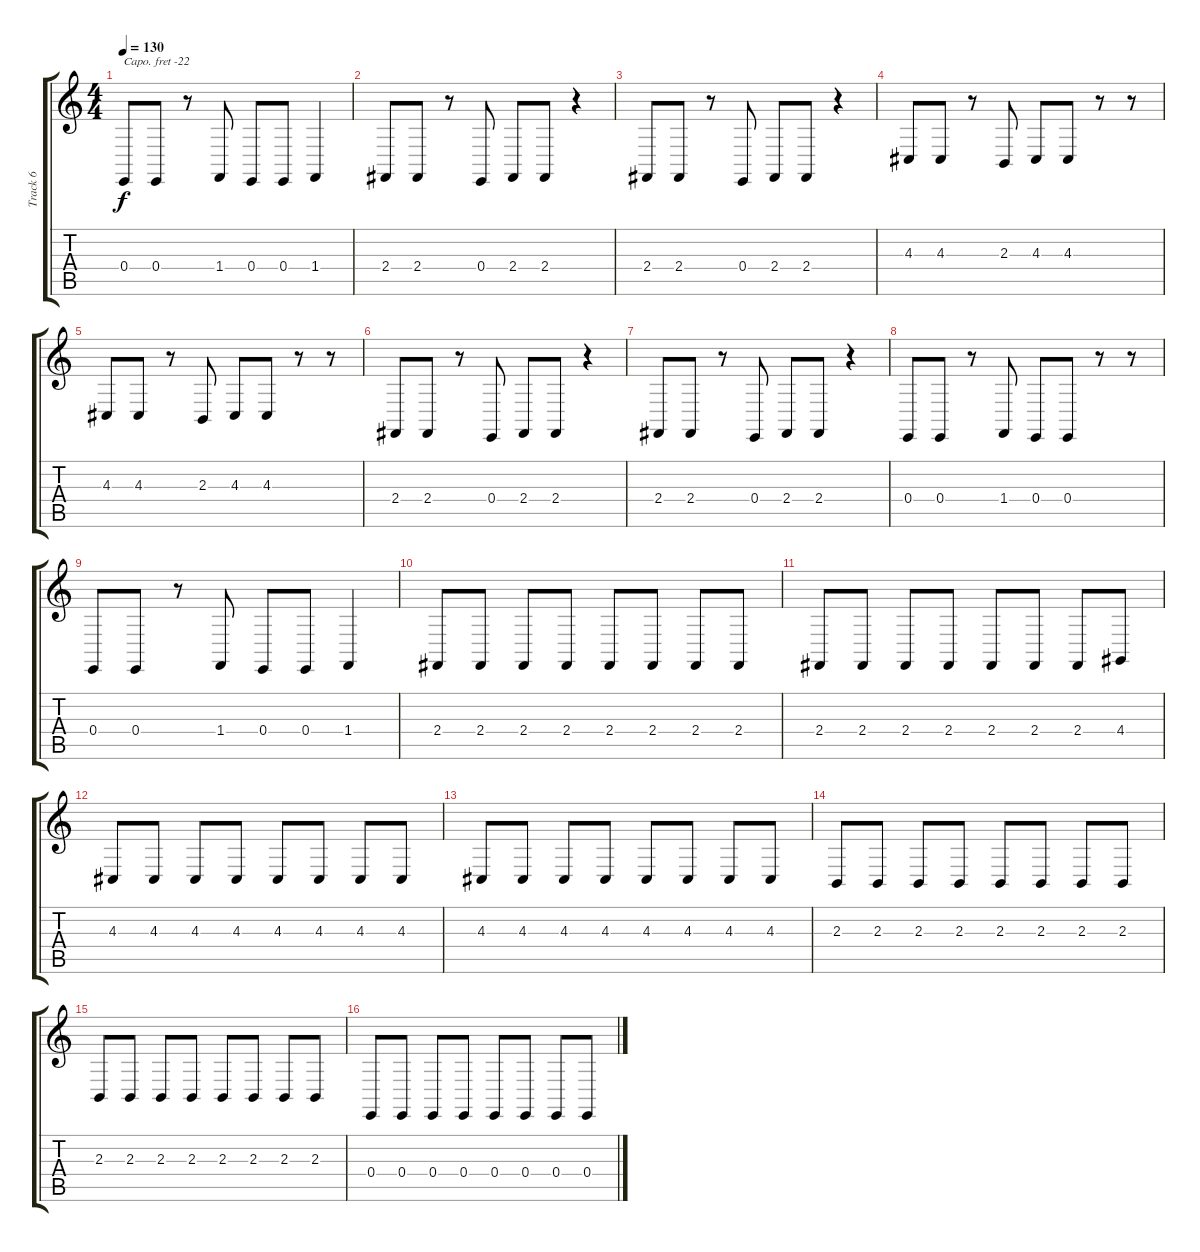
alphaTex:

\track ("Track 6" "Track 6") {instrument electricbassfinger}
\staff {score tabs}
\capo -22
\tuning (E4 B3 G3 D3 A2 E2) {hide}
\ts (4 4)
\tempo 130
\clef g2
\ks c
0.4.8{dy f} 0.4.8 r.8 1.4.8 0.4.8 0.4.8 1.4.4 |
2.4.8 2.4.8 r.8 0.4.8 2.4.8 2.4.8 r.4 |
2.4.8 2.4.8 r.8 0.4.8 2.4.8 2.4.8 r.4 |
4.3.8 4.3.8 r.8 2.3.8 4.3.8 4.3.8 r.8 r.8 |
4.3.8 4.3.8 r.8 2.3.8 4.3.8 4.3.8 r.8 r.8 |
2.4.8 2.4.8 r.8 0.4.8 2.4.8 2.4.8 r.4 |
2.4.8 2.4.8 r.8 0.4.8 2.4.8 2.4.8 r.4 |
0.4.8 0.4.8 r.8 1.4.8 0.4.8 0.4.8 r.8 r.8 |
0.4.8 0.4.8 r.8 1.4.8 0.4.8 0.4.8 1.4.4 |
2.4.8 2.4.8 2.4.8 2.4.8 2.4.8 2.4.8 2.4.8 2.4.8 |
2.4.8 2.4.8 2.4.8 2.4.8 2.4.8 2.4.8 2.4.8 4.4.8 |
4.3.8 4.3.8 4.3.8 4.3.8 4.3.8 4.3.8 4.3.8 4.3.8 |
4.3.8 4.3.8 4.3.8 4.3.8 4.3.8 4.3.8 4.3.8 4.3.8 |
2.3.8 2.3.8 2.3.8 2.3.8 2.3.8 2.3.8 2.3.8 2.3.8 |
2.3.8 2.3.8 2.3.8 2.3.8 2.3.8 2.3.8 2.3.8 2.3.8 |
0.4.8 0.4.8 0.4.8 0.4.8 0.4.8 0.4.8 0.4.8 0.4.8
